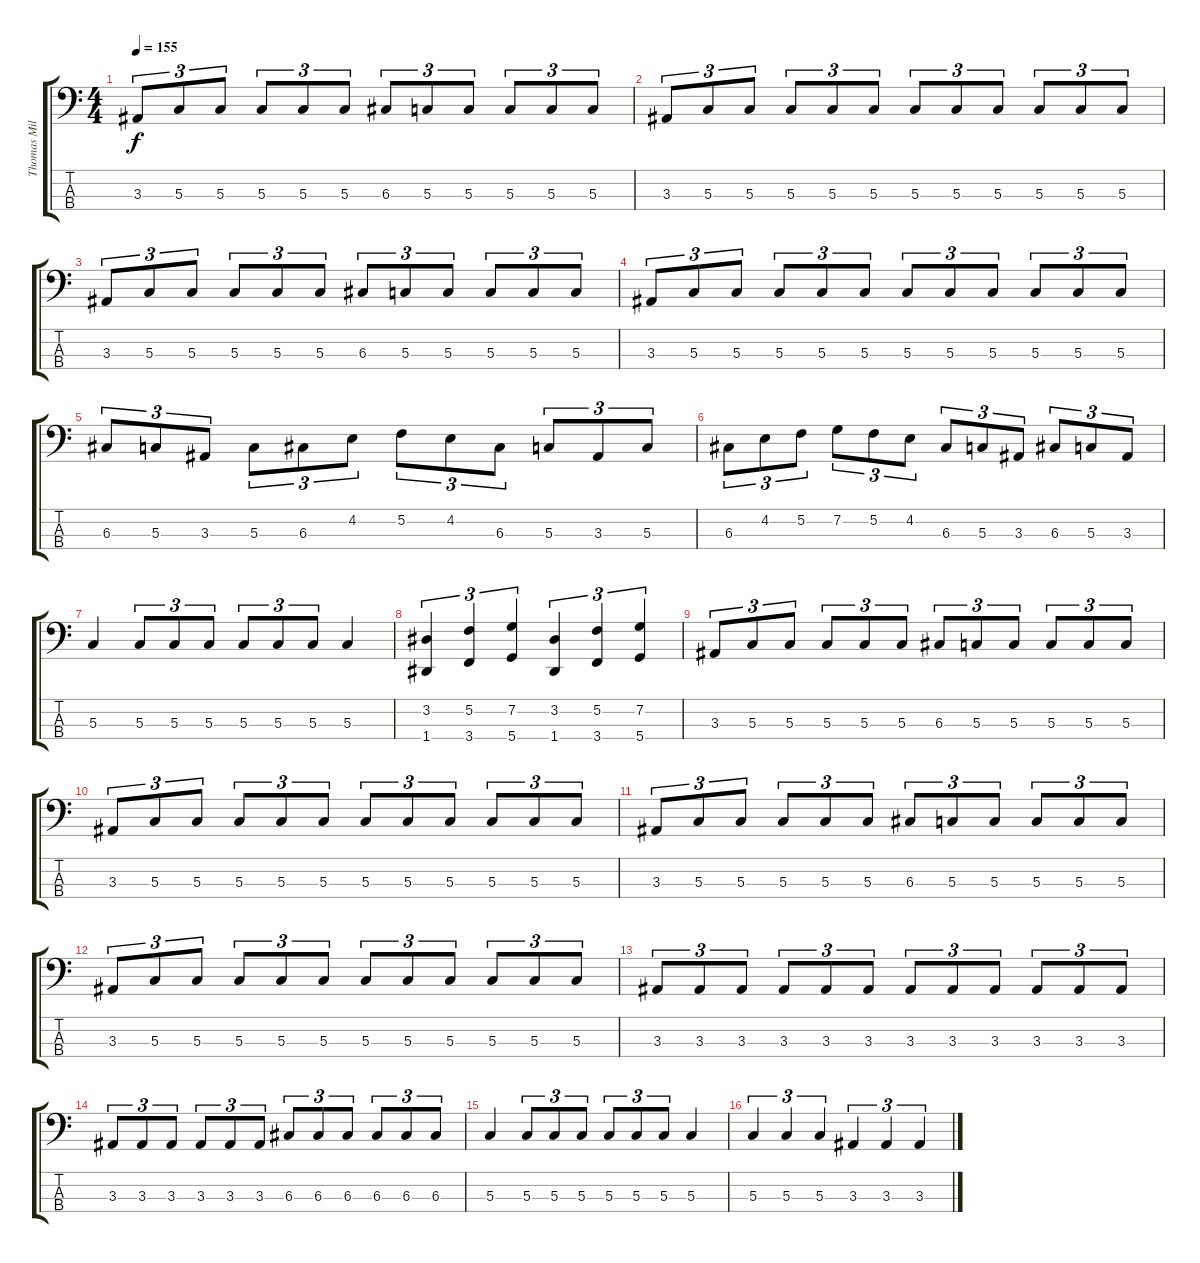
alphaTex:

\track ("Thomas Miller - BASSE" "Thomas Mil") {instrument electricbasspick}
\staff {score tabs}
\tuning (F2 C2 G1 D1) {hide}
\ts (4 4)
\tempo 155
\clef f4
\ks c
3.3.8{tu (3 2) dy f} 5.3.8{tu (3 2)} 5.3.8{tu (3 2)} 5.3.8{tu (3 2)} 5.3.8{tu (3 2)} 5.3.8{tu (3 2)} 6.3.8{tu (3 2)} 5.3.8{tu (3 2)} 5.3.8{tu (3 2)} 5.3.8{tu (3 2)} 5.3.8{tu (3 2)} 5.3.8{tu (3 2)} |
3.3.8{tu (3 2)} 5.3.8{tu (3 2)} 5.3.8{tu (3 2)} 5.3.8{tu (3 2)} 5.3.8{tu (3 2)} 5.3.8{tu (3 2)} 5.3.8{tu (3 2)} 5.3.8{tu (3 2)} 5.3.8{tu (3 2)} 5.3.8{tu (3 2)} 5.3.8{tu (3 2)} 5.3.8{tu (3 2)} |
3.3.8{tu (3 2)} 5.3.8{tu (3 2)} 5.3.8{tu (3 2)} 5.3.8{tu (3 2)} 5.3.8{tu (3 2)} 5.3.8{tu (3 2)} 6.3.8{tu (3 2)} 5.3.8{tu (3 2)} 5.3.8{tu (3 2)} 5.3.8{tu (3 2)} 5.3.8{tu (3 2)} 5.3.8{tu (3 2)} |
3.3.8{tu (3 2)} 5.3.8{tu (3 2)} 5.3.8{tu (3 2)} 5.3.8{tu (3 2)} 5.3.8{tu (3 2)} 5.3.8{tu (3 2)} 5.3.8{tu (3 2)} 5.3.8{tu (3 2)} 5.3.8{tu (3 2)} 5.3.8{tu (3 2)} 5.3.8{tu (3 2)} 5.3.8{tu (3 2)} |
6.3.8{tu (3 2)} 5.3.8{tu (3 2)} 3.3.8{tu (3 2)} 5.3.8{tu (3 2)} 6.3.8{tu (3 2)} 4.2.8{tu (3 2)} 5.2.8{tu (3 2)} 4.2.8{tu (3 2)} 6.3.8{tu (3 2)} 5.3.8{tu (3 2)} 3.3.8{tu (3 2)} 5.3.8{tu (3 2)} |
6.3.8{tu (3 2)} 4.2.8{tu (3 2)} 5.2.8{tu (3 2)} 7.2.8{tu (3 2)} 5.2.8{tu (3 2)} 4.2.8{tu (3 2)} 6.3.8{tu (3 2)} 5.3.8{tu (3 2)} 3.3.8{tu (3 2)} 6.3.8{tu (3 2)} 5.3.8{tu (3 2)} 3.3.8{tu (3 2)} |
5.3.4 5.3.8{tu (3 2)} 5.3.8{tu (3 2)} 5.3.8{tu (3 2)} 5.3.8{tu (3 2)} 5.3.8{tu (3 2)} 5.3.8{tu (3 2)} 5.3.4 |
(3.2 1.4).4{tu (3 2)} (5.2 3.4).4{tu (3 2)} (7.2 5.4).4{tu (3 2)} (3.2 1.4).4{tu (3 2)} (5.2 3.4).4{tu (3 2)} (7.2 5.4).4{tu (3 2)} |
3.3.8{tu (3 2)} 5.3.8{tu (3 2)} 5.3.8{tu (3 2)} 5.3.8{tu (3 2)} 5.3.8{tu (3 2)} 5.3.8{tu (3 2)} 6.3.8{tu (3 2)} 5.3.8{tu (3 2)} 5.3.8{tu (3 2)} 5.3.8{tu (3 2)} 5.3.8{tu (3 2)} 5.3.8{tu (3 2)} |
3.3.8{tu (3 2)} 5.3.8{tu (3 2)} 5.3.8{tu (3 2)} 5.3.8{tu (3 2)} 5.3.8{tu (3 2)} 5.3.8{tu (3 2)} 5.3.8{tu (3 2)} 5.3.8{tu (3 2)} 5.3.8{tu (3 2)} 5.3.8{tu (3 2)} 5.3.8{tu (3 2)} 5.3.8{tu (3 2)} |
3.3.8{tu (3 2)} 5.3.8{tu (3 2)} 5.3.8{tu (3 2)} 5.3.8{tu (3 2)} 5.3.8{tu (3 2)} 5.3.8{tu (3 2)} 6.3.8{tu (3 2)} 5.3.8{tu (3 2)} 5.3.8{tu (3 2)} 5.3.8{tu (3 2)} 5.3.8{tu (3 2)} 5.3.8{tu (3 2)} |
3.3.8{tu (3 2)} 5.3.8{tu (3 2)} 5.3.8{tu (3 2)} 5.3.8{tu (3 2)} 5.3.8{tu (3 2)} 5.3.8{tu (3 2)} 5.3.8{tu (3 2)} 5.3.8{tu (3 2)} 5.3.8{tu (3 2)} 5.3.8{tu (3 2)} 5.3.8{tu (3 2)} 5.3.8{tu (3 2)} |
3.3.8{tu (3 2)} 3.3.8{tu (3 2)} 3.3.8{tu (3 2)} 3.3.8{tu (3 2)} 3.3.8{tu (3 2)} 3.3.8{tu (3 2)} 3.3.8{tu (3 2)} 3.3.8{tu (3 2)} 3.3.8{tu (3 2)} 3.3.8{tu (3 2)} 3.3.8{tu (3 2)} 3.3.8{tu (3 2)} |
3.3.8{tu (3 2)} 3.3.8{tu (3 2)} 3.3.8{tu (3 2)} 3.3.8{tu (3 2)} 3.3.8{tu (3 2)} 3.3.8{tu (3 2)} 6.3.8{tu (3 2)} 6.3.8{tu (3 2)} 6.3.8{tu (3 2)} 6.3.8{tu (3 2)} 6.3.8{tu (3 2)} 6.3.8{tu (3 2)} |
5.3.4 5.3.8{tu (3 2)} 5.3.8{tu (3 2)} 5.3.8{tu (3 2)} 5.3.8{tu (3 2)} 5.3.8{tu (3 2)} 5.3.8{tu (3 2)} 5.3.4 |
5.3.4{tu (3 2)} 5.3.4{tu (3 2)} 5.3.4{tu (3 2)} 3.3.4{tu (3 2)} 3.3.4{tu (3 2)} 3.3.4{tu (3 2)}
